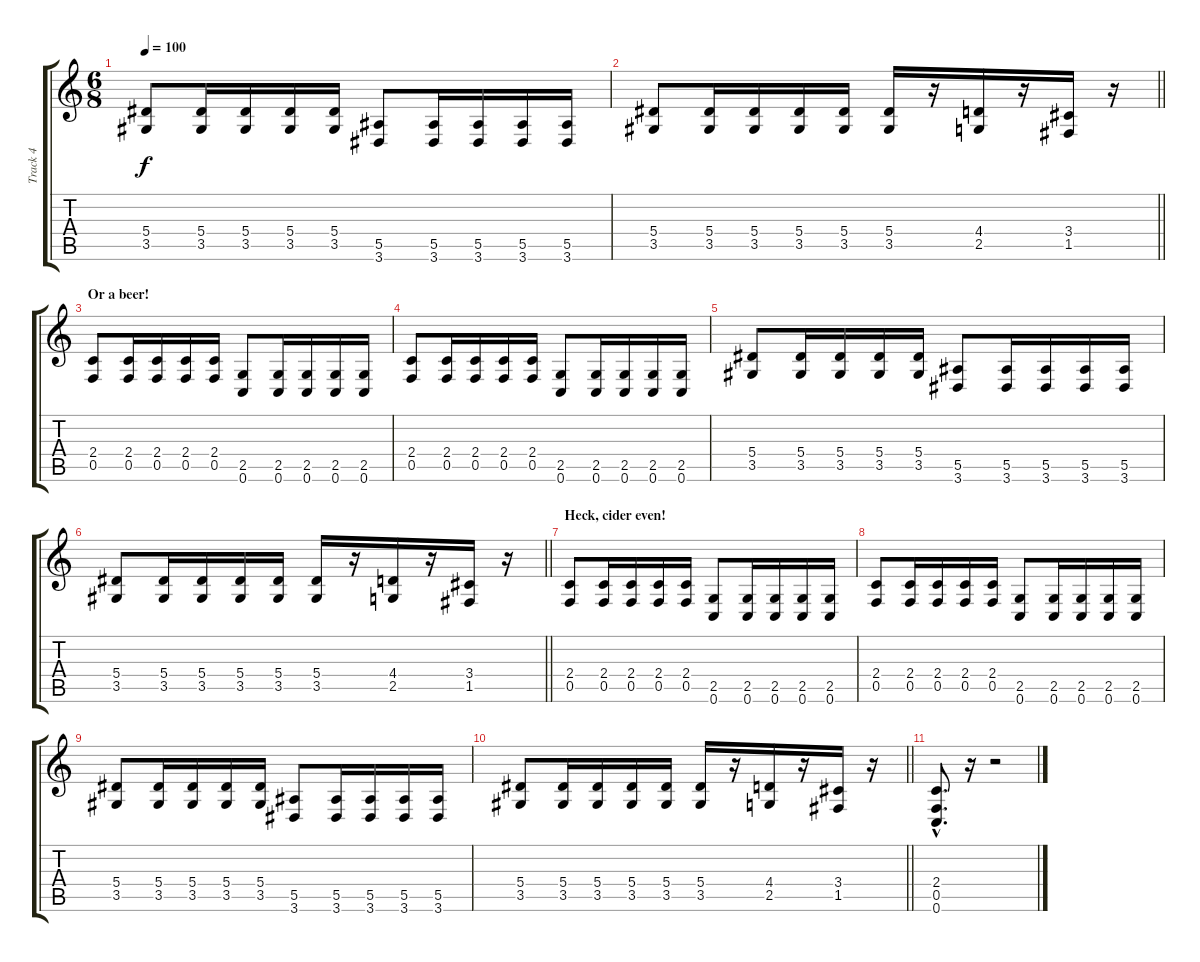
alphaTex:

\track ("Track 4" "Track 4") {instrument overdrivenguitar}
\staff {score tabs}
\tuning (C4 G3 Eb3 Bb2 F2 C2) {hide}
\ts (6 8)
\tempo 100
\clef g2
\ks c
(5.4 3.5).8{dy f} (5.4 3.5).16 (5.4 3.5).16 (5.4 3.5).16 (5.4 3.5).16 (5.5 3.6).8 (5.5 3.6).16 (5.5 3.6).16 (5.5 3.6).16 (5.5 3.6).16 |
\barLineRight lightlight
(5.4 3.5).8 (5.4 3.5).16 (5.4 3.5).16 (5.4 3.5).16 (5.4 3.5).16 (5.4 3.5).16 r.16 (4.4 2.5).16 r.16 (3.4 1.5).16 r.16 |
\section ("" "Or a beer!")
(2.4 0.5).8 (2.4 0.5).16 (2.4 0.5).16 (2.4 0.5).16 (2.4 0.5).16 (2.5 0.6).8 (2.5 0.6).16 (2.5 0.6).16 (2.5 0.6).16 (2.5 0.6).16 |
(2.4 0.5).8 (2.4 0.5).16 (2.4 0.5).16 (2.4 0.5).16 (2.4 0.5).16 (2.5 0.6).8 (2.5 0.6).16 (2.5 0.6).16 (2.5 0.6).16 (2.5 0.6).16 |
(5.4 3.5).8 (5.4 3.5).16 (5.4 3.5).16 (5.4 3.5).16 (5.4 3.5).16 (5.5 3.6).8 (5.5 3.6).16 (5.5 3.6).16 (5.5 3.6).16 (5.5 3.6).16 |
\barLineRight lightlight
(5.4 3.5).8 (5.4 3.5).16 (5.4 3.5).16 (5.4 3.5).16 (5.4 3.5).16 (5.4 3.5).16 r.16 (4.4 2.5).16 r.16 (3.4 1.5).16 r.16 |
\section ("" "Heck, cider even!")
(2.4 0.5).8 (2.4 0.5).16 (2.4 0.5).16 (2.4 0.5).16 (2.4 0.5).16 (2.5 0.6).8 (2.5 0.6).16 (2.5 0.6).16 (2.5 0.6).16 (2.5 0.6).16 |
(2.4 0.5).8 (2.4 0.5).16 (2.4 0.5).16 (2.4 0.5).16 (2.4 0.5).16 (2.5 0.6).8 (2.5 0.6).16 (2.5 0.6).16 (2.5 0.6).16 (2.5 0.6).16 |
(5.4 3.5).8 (5.4 3.5).16 (5.4 3.5).16 (5.4 3.5).16 (5.4 3.5).16 (5.5 3.6).8 (5.5 3.6).16 (5.5 3.6).16 (5.5 3.6).16 (5.5 3.6).16 |
\barLineRight lightlight
(5.4 3.5).8 (5.4 3.5).16 (5.4 3.5).16 (5.4 3.5).16 (5.4 3.5).16 (5.4 3.5).16 r.16 (4.4 2.5).16 r.16 (3.4 1.5).16 r.16 |
(2.4{hac} 0.5{hac} 0.6{hac}).8{d} r.16 r.2
